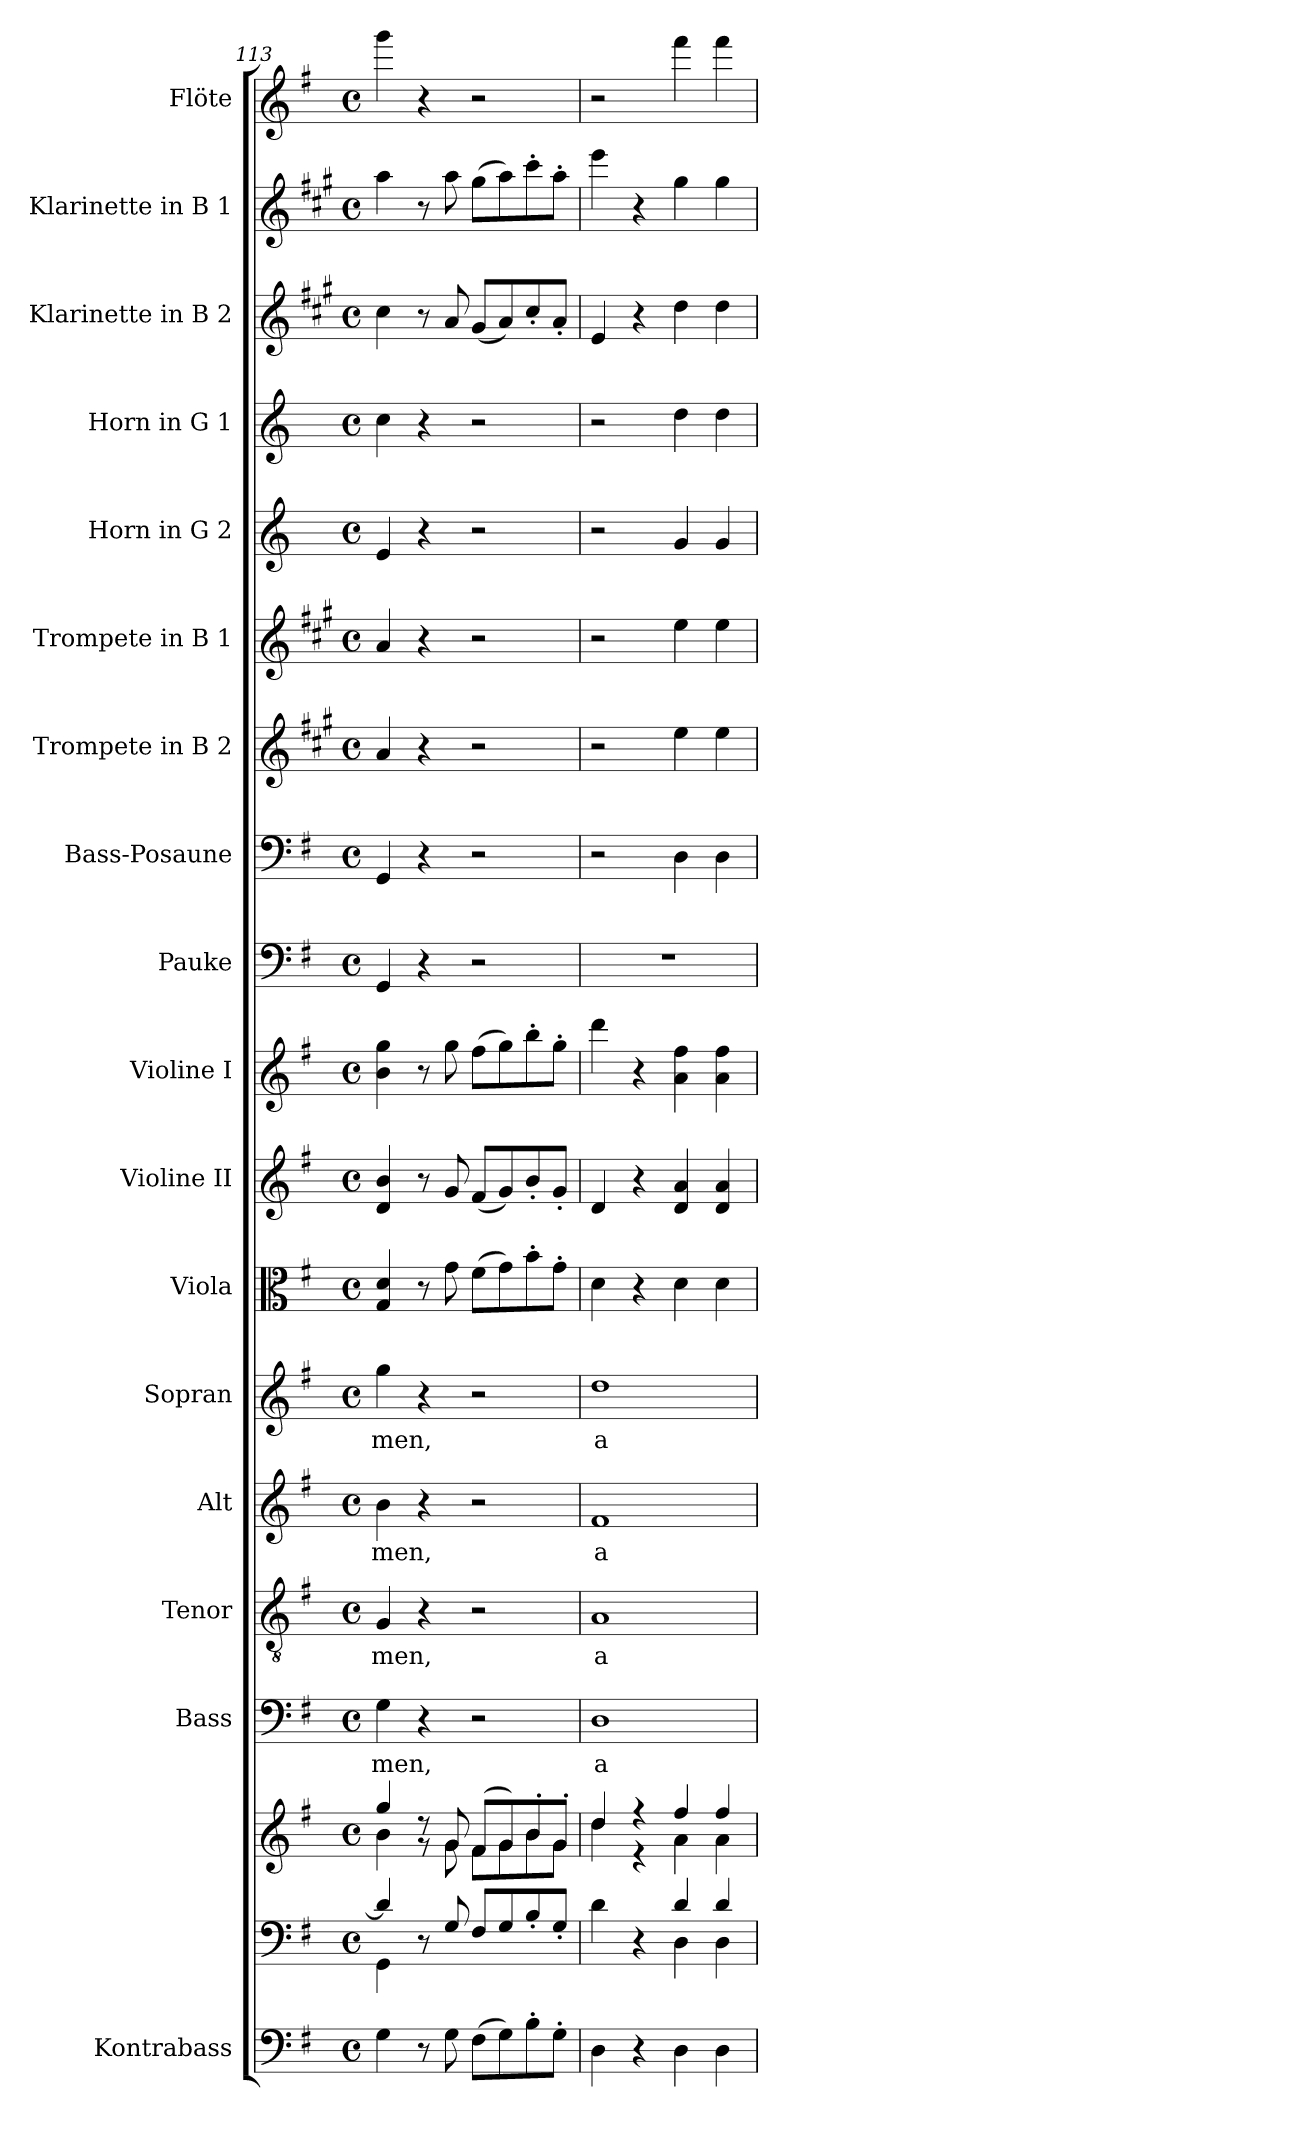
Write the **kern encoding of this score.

**kern	**kern	**kern	**kern	**text	**kern	**text	**kern	**text	**kern	**text	**kern	**kern	**kern	**kern	**kern	**kern	**kern	**kern	**kern	**kern	**kern	**kern
*part18	*part17	*part17	*part16	*part16	*part15	*part15	*part14	*part14	*part13	*part13	*part12	*part11	*part10	*part9	*part8	*part7	*part6	*part5	*part4	*part3	*part2	*part1
*staff19	*staff18	*staff17	*staff16	*staff16	*staff15	*staff15	*staff14	*staff14	*staff13	*staff13	*staff12	*staff11	*staff10	*staff9	*staff8	*staff7	*staff6	*staff5	*staff4	*staff3	*staff2	*staff1
*I"Kontrabass	*	*	*I"Bass	*	*I"Tenor	*	*I"Alt	*	*I"Sopran	*	*I"Viola	*I"Violine II	*I"Violine I	*I"Pauke	*I"Bass-Posaune	*I"Trompete in B 2	*I"Trompete in B 1	*I"Horn in G 2	*I"Horn in G 1	*I"Klarinette in B 2	*I"Klarinette in B 1	*I"Flöte
*I'Kb.	*	*	*I'B	*	*I'T	*	*I'A	*	*I'S	*	*I'Vla.	*I'Vl. II	*I'Vl. I	*I'Pk.	*I'B. Pos.	*	*	*I'Hrn. 2	*I'Hrn. 1	*	*	*I'Fl.
*clefF4	*clefF4	*clefG2	*clefF4	*	*clefGv2	*	*clefG2	*	*clefG2	*	*clefC3	*clefG2	*clefG2	*clefF4	*clefF4	*clefG2	*clefG2	*clefG2	*clefG2	*clefG2	*clefG2	*clefG2
*ITrd7c12	*	*	*	*	*	*	*	*	*	*	*	*	*	*	*	*ITrd1c2	*ITrd1c2	*ITrd3c5	*ITrd3c5	*ITrd1c2	*ITrd1c2	*
*k[f#]	*k[f#]	*k[f#]	*k[f#]	*	*k[f#]	*	*k[f#]	*	*k[f#]	*	*k[f#]	*k[f#]	*k[f#]	*k[f#]	*k[f#]	*k[f#]	*k[f#]	*k[f#]	*k[f#]	*k[f#]	*k[f#]	*k[f#]
*G:	*G:	*G:	*G:	*	*G:	*	*G:	*	*G:	*	*G:	*G:	*G:	*G:	*G:	*G:	*G:	*G:	*G:	*G:	*G:	*G:
*M4/4	*M4/4	*M4/4	*M4/4	*	*M4/4	*	*M4/4	*	*M4/4	*	*M4/4	*M4/4	*M4/4	*M4/4	*M4/4	*M4/4	*M4/4	*M4/4	*M4/4	*M4/4	*M4/4	*M4/4
*met(c)	*met(c)	*met(c)	*met(c)	*	*met(c)	*	*met(c)	*	*met(c)	*	*met(c)	*met(c)	*met(c)	*met(c)	*met(c)	*met(c)	*met(c)	*met(c)	*met(c)	*met(c)	*met(c)	*met(c)
=113	=113	=113	=113	=113	=113	=113	=113	=113	=113	=113	=113	=113	=113	=113	=113	=113	=113	=113	=113	=113	=113	=113
*	*^	*^	*	*	*	*	*	*	*	*	*	*	*	*	*	*	*	*	*	*	*	*
!	!	!	!	!	!	!LO:LY:b	!	!LO:LY:b	!	!LO:LY:b	!	!LO:LY:b	!	!	!	!	!	!	!	!	!	!	!	!
4GG\	4d/]	4GG\	4gg/	4b\	4G\	-men,	4G/	-men,	4b\	-men,	4gg\	-men,	4G/ 4d/	4d/ 4b/	4b\ 4gg\	4GG/	4GG/	4g/	4g/	4B/	4g\	4b\	4gg\	4ggg\
8r	8r	2.ryy	8r	8r	4r	.	4r	.	4r	.	4r	.	8r	8r	8r	4r	4r	4r	4r	4r	4r	8r	8r	4r
8GG\	8G/	.	8g/	8g\	.	.	.	.	.	.	.	.	8g\	8g/	8gg\	.	.	.	.	.	.	8g/	8gg\	.
(>8FF#\L	8F#/L	.	(>8f#/L	8f#\L	2r	.	2r	.	2r	.	2r	.	(>8f#\L	(<8f#/L	(>8ff#\L	2r	2r	2r	2r	2r	2r	(<8f#/L	(>8ff#\L	2r
8GG\)	8G/	.	8g/)	8g\	.	.	.	.	.	.	.	.	8g\)	8g/)	8gg\)	.	.	.	.	.	.	8g/)	8gg\)	.
8BB'>\	8B'</	.	8b'>/	8b\	.	.	.	.	.	.	.	.	8b'>\	8b'</	8bb'>\	.	.	.	.	.	.	8b'</	8bb'>\	.
8GG'>\J	8G'</J	.	8g'>/J	8g\J	.	.	.	.	.	.	.	.	8g'>\J	8g'</J	8gg'>\J	.	.	.	.	.	.	8g'</J	8gg'>\J	.
=114	=114	=114	=114	=114	=114	=114	=114	=114	=114	=114	=114	=114	=114	=114	=114	=114	=114	=114	=114	=114	=114	=114	=114	=114
!	!	!	!	!	!	!LO:LY:b	!	!LO:LY:b	!	!LO:LY:b	!	!LO:LY:b	!	!	!	!	!	!	!	!	!	!	!	!
4DD\	2ryy	4d\	4dd/	4dd\	1D	a-	1A	a-	1f#	a-	1dd	a-	4d\	4d/	4ddd\	1r	2r	2r	2r	2r	2r	4d/	4ddd\	2r
4r	.	4r	4r	4r	.	.	.	.	.	.	.	.	4r	4r	4r	.	.	.	.	.	.	4r	4r	.
4DD\	4d/	4D\	4ff#/	4a\	.	.	.	.	.	.	.	.	4d\	4d/ 4a/	4a\ 4ff#\	.	4D\	4dd\	4dd\	4d/	4a\	4cc\	4ff#\	4fff#\
4DD\	4d/	4D\	4ff#/	4a\	.	.	.	.	.	.	.	.	4d\	4d/ 4a/	4a\ 4ff#\	.	4D\	4dd\	4dd\	4d/	4a\	4cc\	4ff#\	4fff#\
*	*v	*v	*	*	*	*	*	*	*	*	*	*	*	*	*	*	*	*	*	*	*	*	*	*
*	*	*v	*v	*	*	*	*	*	*	*	*	*	*	*	*	*	*	*	*	*	*	*	*
=	=	=	=	=	=	=	=	=	=	=	=	=	=	=	=	=	=	=	=	=	=	=
*-	*-	*-	*-	*-	*-	*-	*-	*-	*-	*-	*-	*-	*-	*-	*-	*-	*-	*-	*-	*-	*-	*-
